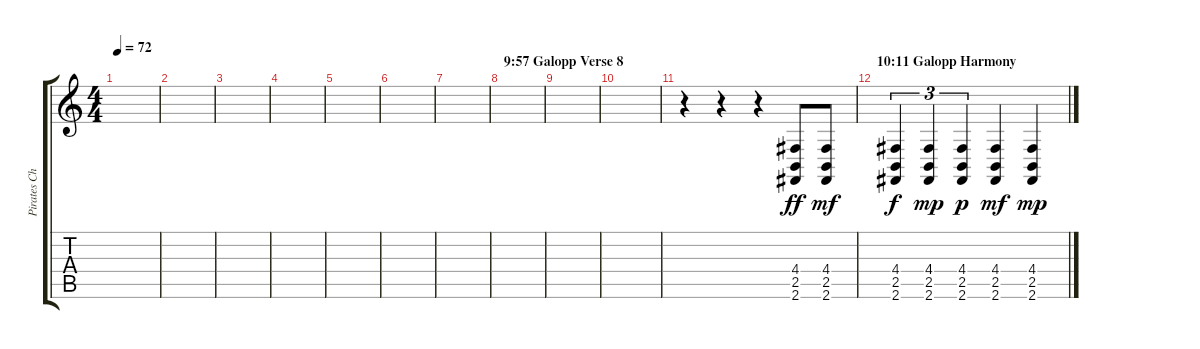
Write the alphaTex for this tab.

\track ("Pirates Choir / Cannons" "Pirates Ch") {instrument choiraahs}
\staff {score tabs}
\tuning (E4 B3 G3 D3 A2 E2) {hide}
\ts (4 4)
\tempo 72
\clef g2
\ks c
|
|
|
|
|
|
|
\section ("" "9:57 Galopp Verse 8")
|
|
|
r.4 r.4 r.4 (4.4 2.5 2.6).8{dy ff volume 11 instrument gunshot} (4.4 2.5 2.6).8{dy mf} |
\section ("" "10:11 Galopp Harmony")
(4.4 2.5 2.6).4{tu (3 2) dy f} (4.4 2.5 2.6).4{tu (3 2) dy mp} (4.4 2.5 2.6).4{tu (3 2) dy p} (4.4 2.5 2.6).4{dy mf} (4.4 2.5 2.6).4{dy mp}
